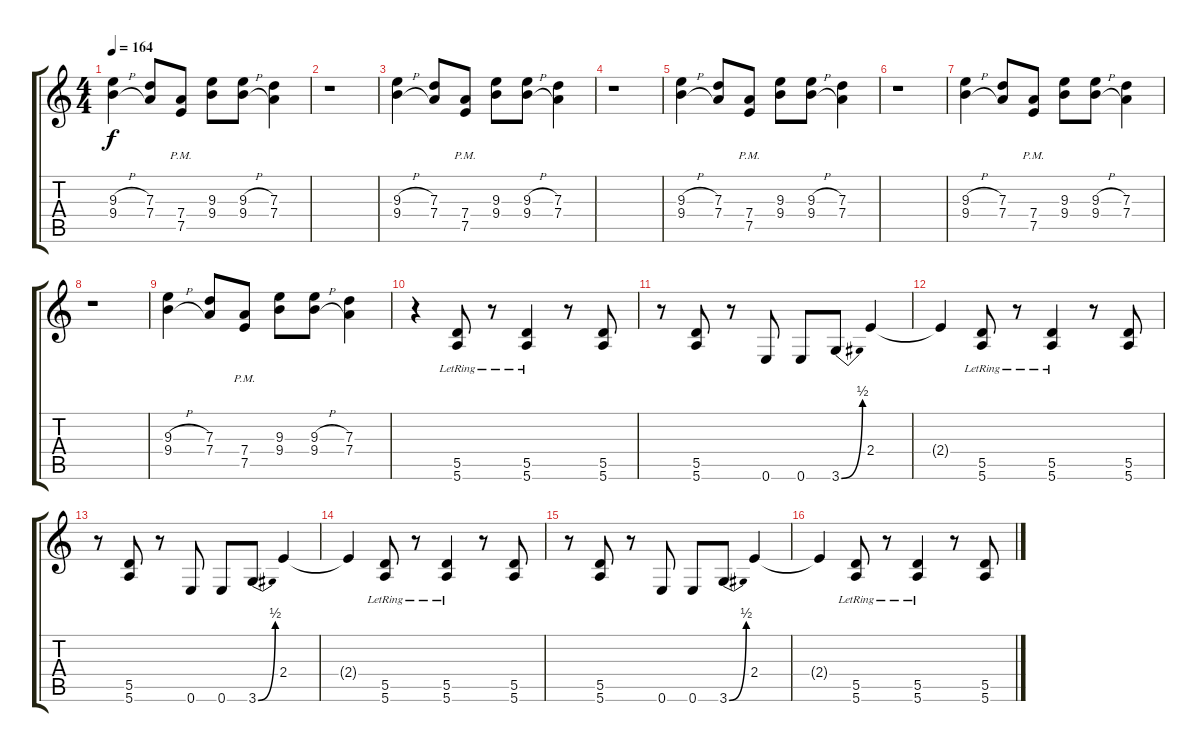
\track "" {instrument distortionguitar}
\staff {score tabs}
\tuning (E4 B3 G3 D3 A2 E2) {hide}
\ts (4 4)
\tempo 164
\clef g2
\ks c
(9.3{h} 9.4{h}).4{dy f instrument distortionguitar} (7.3 7.4).8 (7.4{pm} 7.5{pm}).8 (9.3 9.4).8 (9.3{h} 9.4{h}).8 (7.3 7.4).4 |
r.1 |
(9.3{h} 9.4{h}).4 (7.3 7.4).8 (7.4{pm} 7.5{pm}).8 (9.3 9.4).8 (9.3{h} 9.4{h}).8 (7.3 7.4).4 |
r.1 |
(9.3{h} 9.4{h}).4 (7.3 7.4).8 (7.4{pm} 7.5{pm}).8 (9.3 9.4).8 (9.3{h} 9.4{h}).8 (7.3 7.4).4 |
r.1 |
(9.3{h} 9.4{h}).4 (7.3 7.4).8 (7.4{pm} 7.5{pm}).8 (9.3 9.4).8 (9.3{h} 9.4{h}).8 (7.3 7.4).4 |
r.1 |
(9.3{h} 9.4{h}).4 (7.3 7.4).8 (7.4{pm} 7.5{pm}).8 (9.3 9.4).8 (9.3{h} 9.4{h}).8 (7.3 7.4).4 |
r.4 (5.5{lr} 5.6{lr}).8 r.8 (5.5{lr} 5.6{lr}).4 r.8 (5.5 5.6).8 |
r.8 (5.5 5.6).8 r.8 0.6.8 0.6.8 3.6{be (bend 0 0 60 2)}.8 2.4.4 |
2.4{t}.4 (5.5{lr} 5.6{lr}).8 r.8 (5.5{lr} 5.6{lr}).4 r.8 (5.5 5.6).8 |
r.8 (5.5 5.6).8 r.8 0.6.8 0.6.8 3.6{be (bend 0 0 60 2)}.8 2.4.4 |
2.4{t}.4 (5.5{lr} 5.6{lr}).8 r.8 (5.5{lr} 5.6{lr}).4 r.8 (5.5 5.6).8 |
r.8 (5.5 5.6).8 r.8 0.6.8 0.6.8 3.6{be (bend 0 0 60 2)}.8 2.4.4 |
2.4{t}.4 (5.5{lr} 5.6{lr}).8 r.8 (5.5{lr} 5.6{lr}).4 r.8 (5.5 5.6).8
